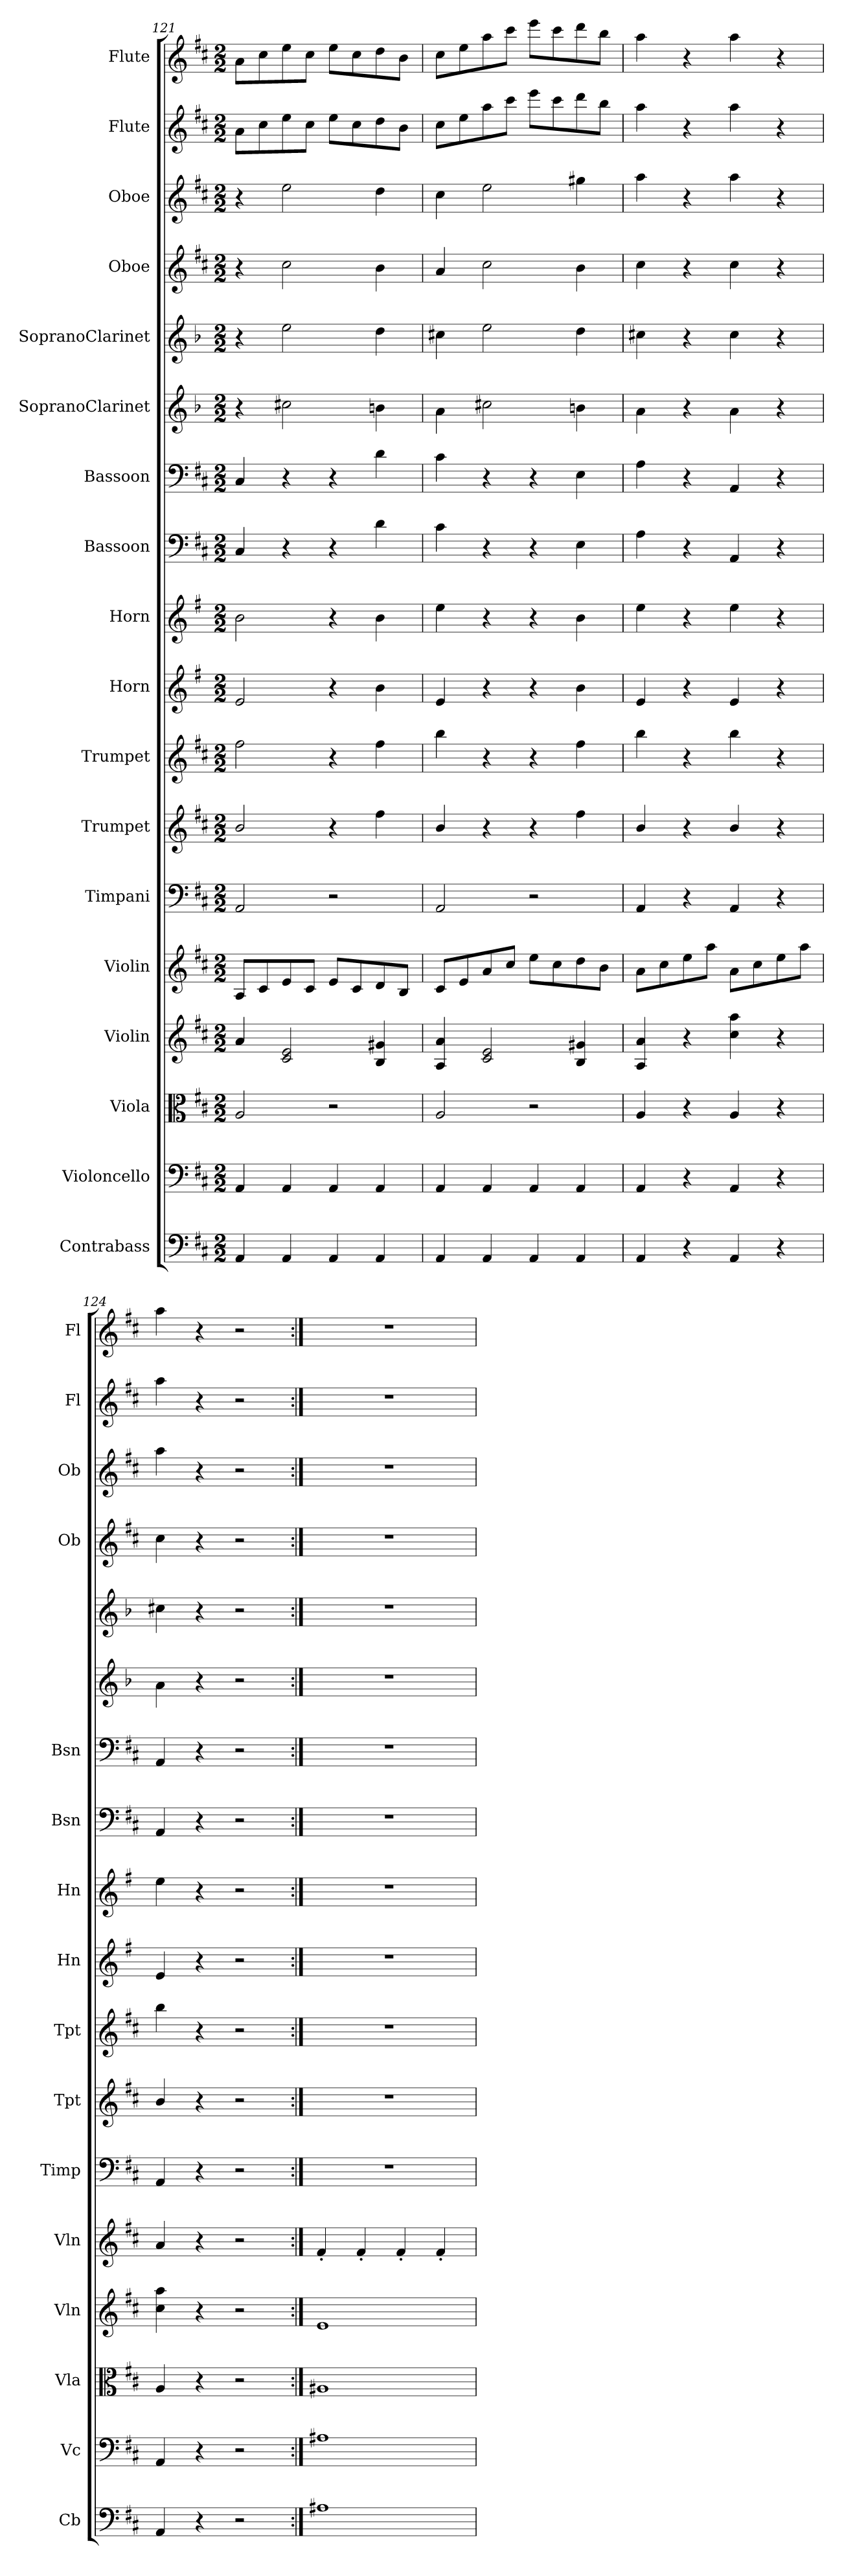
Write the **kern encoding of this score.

**kern	**kern	**kern	**kern	**kern	**kern	**kern	**kern	**kern	**kern	**kern	**kern	**kern	**kern	**kern	**kern	**kern	**kern
*part18	*part17	*part16	*part15	*part14	*part13	*part12	*part11	*part10	*part9	*part8	*part7	*part6	*part5	*part4	*part3	*part2	*part1
*staff18	*staff17	*staff16	*staff15	*staff14	*staff13	*staff12	*staff11	*staff10	*staff9	*staff8	*staff7	*staff6	*staff5	*staff4	*staff3	*staff2	*staff1
*I"Contrabass	*I"Violoncello	*I"Viola	*I"Violin	*I"Violin	*I"Timpani	*I"Trumpet	*I"Trumpet	*I"Horn	*I"Horn	*I"Bassoon	*I"Bassoon	*I"SopranoClarinet	*I"SopranoClarinet	*I"Oboe	*I"Oboe	*I"Flute	*I"Flute
*I'Cb	*I'Vc	*I'Vla	*I'Vln	*I'Vln	*I'Timp	*I'Tpt	*I'Tpt	*I'Hn	*I'Hn	*I'Bsn	*I'Bsn	*	*	*I'Ob	*I'Ob	*I'Fl	*I'Fl
*clefF4	*clefF4	*clefC3	*clefG2	*clefG2	*clefF4	*clefG2	*clefG2	*clefG2	*clefG2	*clefF4	*clefF4	*clefG2	*clefG2	*clefG2	*clefG2	*clefG2	*clefG2
*ITrd7c12	*	*	*	*	*	*ITrd1c2	*ITrd1c2	*ITrd4c7	*ITrd4c7	*	*	*	*	*	*	*	*
*k[f#c#]	*k[f#c#]	*k[f#c#]	*k[f#c#]	*k[f#c#]	*k[f#c#]	*k[]	*k[]	*k[]	*k[]	*k[f#c#]	*k[f#c#]	*k[b-]	*k[b-]	*k[f#c#]	*k[f#c#]	*k[f#c#]	*k[f#c#]
*D:	*D:	*D:	*D:	*D:	*D:	*	*	*	*	*D:	*D:	*	*	*D:	*D:	*D:	*D:
*M2/2	*M2/2	*M2/2	*M2/2	*M2/2	*M2/2	*M2/2	*M2/2	*M2/2	*M2/2	*M2/2	*M2/2	*M2/2	*M2/2	*M2/2	*M2/2	*M2/2	*M2/2
=121	=121	=121	=121	=121	=121	=121	=121	=121	=121	=121	=121	=121	=121	=121	=121	=121	=121
4AAA/	4AA/	2A/	4a/	8A/L	2AA/	2a/	2ee\	2A/	2e\	4C#/	4C#/	4r	4r	4r	4r	8a\L	8a\L
.	.	.	.	8c#/	.	.	.	.	.	.	.	.	.	.	.	8cc#\	8cc#\
4AAA/	4AA/	.	2c#/ 2e/	8e/	.	.	.	.	.	4r	4r	2cc#X\	2ee\	2cc#\	2ee\	8ee\	8ee\
.	.	.	.	8c#/J	.	.	.	.	.	.	.	.	.	.	.	8cc#\J	8cc#\J
4AAA/	4AA/	2r	.	8e/L	2r	4r	4r	4r	4r	4r	4r	.	.	.	.	8ee\L	8ee\L
.	.	.	.	8c#/	.	.	.	.	.	.	.	.	.	.	.	8cc#\	8cc#\
4AAA/	4AA/	.	4B/ 4g#X/	8d/	.	4ee\	4ee\	4e\	4e\	4d\	4d\	4bn\	4dd\	4b\	4dd\	8dd\	8dd\
.	.	.	.	8B/J	.	.	.	.	.	.	.	.	.	.	.	8b\J	8b\J
=122	=122	=122	=122	=122	=122	=122	=122	=122	=122	=122	=122	=122	=122	=122	=122	=122	=122
4AAA/	4AA/	2A/	4A/ 4a/	8c#/L	2AA/	4a/	4aa\	4A/	4a\	4c#\	4c#\	4a\	4cc#X\	4a/	4cc#\	8cc#\L	8cc#\L
.	.	.	.	8e/	.	.	.	.	.	.	.	.	.	.	.	8ee\	8ee\
4AAA/	4AA/	.	2c#/ 2e/	8a/	.	4r	4r	4r	4r	4r	4r	2cc#X\	2ee\	2cc#\	2ee\	8aa\	8aa\
.	.	.	.	8cc#/J	.	.	.	.	.	.	.	.	.	.	.	8ccc#\J	8ccc#\J
4AAA/	4AA/	2r	.	8ee\L	2r	4r	4r	4r	4r	4r	4r	.	.	.	.	8eee\L	8eee\L
.	.	.	.	8cc#\	.	.	.	.	.	.	.	.	.	.	.	8ccc#\	8ccc#\
4AAA/	4AA/	.	4B/ 4g#X/	8dd\	.	4ee\	4ee\	4e\	4e\	4E\	4E\	4bn\	4dd\	4b\	4gg#X\	8ddd\	8ddd\
.	.	.	.	8b\J	.	.	.	.	.	.	.	.	.	.	.	8bb\J	8bb\J
=123	=123	=123	=123	=123	=123	=123	=123	=123	=123	=123	=123	=123	=123	=123	=123	=123	=123
4AAA/	4AA/	4A/	4A/ 4a/	8a\L	4AA/	4a/	4aa\	4A/	4a\	4A\	4A\	4a\	4cc#X\	4cc#\	4aa\	4aa\	4aa\
.	.	.	.	8cc#\	.	.	.	.	.	.	.	.	.	.	.	.	.
4r	4r	4r	4r	8ee\	4r	4r	4r	4r	4r	4r	4r	4r	4r	4r	4r	4r	4r
.	.	.	.	8aa\J	.	.	.	.	.	.	.	.	.	.	.	.	.
4AAA/	4AA/	4A/	4cc#\ 4aa\	8a\L	4AA/	4a/	4aa\	4A/	4a\	4AA/	4AA/	4a\	4cc#\	4cc#\	4aa\	4aa\	4aa\
.	.	.	.	8cc#\	.	.	.	.	.	.	.	.	.	.	.	.	.
4r	4r	4r	4r	8ee\	4r	4r	4r	4r	4r	4r	4r	4r	4r	4r	4r	4r	4r
.	.	.	.	8aa\J	.	.	.	.	.	.	.	.	.	.	.	.	.
=124	=124	=124	=124	=124	=124	=124	=124	=124	=124	=124	=124	=124	=124	=124	=124	=124	=124
4AAA/	4AA/	4A/	4cc#\ 4aa\	4a/	4AA/	4a/	4aa\	4A/	4a\	4AA/	4AA/	4a\	4cc#X\	4cc#\	4aa\	4aa\	4aa\
4r	4r	4r	4r	4r	4r	4r	4r	4r	4r	4r	4r	4r	4r	4r	4r	4r	4r
2r	2r	2r	2r	2r	2r	2r	2r	2r	2r	2r	2r	2r	2r	2r	2r	2r	2r
=125:|!	=125:|!	=125:|!	=125:|!	=125:|!	=125:|!	=125:|!	=125:|!	=125:|!	=125:|!	=125:|!	=125:|!	=125:|!	=125:|!	=125:|!	=125:|!	=125:|!	=125:|!
1AA#X	1A#X	1A#X	1e	4f#'/	1r	1r	1r	1r	1r	1r	1r	1r	1r	1r	1r	1r	1r
.	.	.	.	4f#'/	.	.	.	.	.	.	.	.	.	.	.	.	.
.	.	.	.	4f#'/	.	.	.	.	.	.	.	.	.	.	.	.	.
.	.	.	.	4f#'/	.	.	.	.	.	.	.	.	.	.	.	.	.
=	=	=	=	=	=	=	=	=	=	=	=	=	=	=	=	=	=
*-	*-	*-	*-	*-	*-	*-	*-	*-	*-	*-	*-	*-	*-	*-	*-	*-	*-
